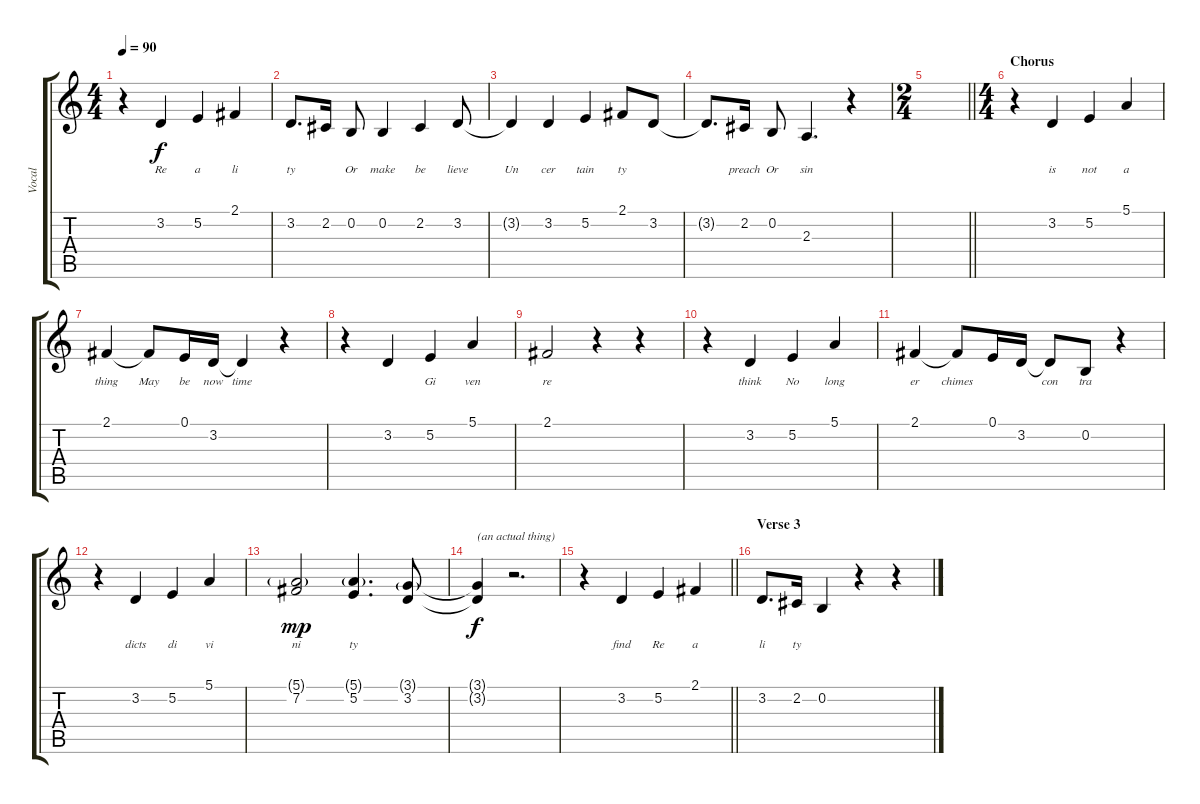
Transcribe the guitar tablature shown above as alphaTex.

\track ("Vocal" "Vocal") {instrument acousticgrandpiano}
\staff {score tabs}
\tuning (E4 B3 G3 D3 A2 E2) {hide}
\ts (4 4)
\tempo 90
\clef g2
\ks c
r.4{dy f} 3.2.4{lyrics (0 "Re") lyrics (1 "") lyrics (2 "") lyrics (3 "") lyrics (4 "")} 5.2.4{lyrics (0 "a") lyrics (1 "") lyrics (2 "") lyrics (3 "") lyrics (4 "")} 2.1.4{lyrics (0 "li") lyrics (1 "") lyrics (2 "") lyrics (3 "") lyrics (4 "")} |
3.2.8{d lyrics (0 "ty") lyrics (1 "") lyrics (2 "") lyrics (3 "") lyrics (4 "")} 2.2.16{lyrics (0 "") lyrics (1 "") lyrics (2 "") lyrics (3 "") lyrics (4 "")} 0.2.8{lyrics (0 "Or") lyrics (1 "") lyrics (2 "") lyrics (3 "") lyrics (4 "")} 0.2.4{lyrics (0 "make") lyrics (1 "") lyrics (2 "") lyrics (3 "") lyrics (4 "")} 2.2.4{lyrics (0 "be") lyrics (1 "") lyrics (2 "") lyrics (3 "") lyrics (4 "")} 3.2.8{lyrics (0 "lieve") lyrics (1 "") lyrics (2 "") lyrics (3 "") lyrics (4 "")} |
3.2{t}.4{lyrics (0 "Un") lyrics (1 "") lyrics (2 "") lyrics (3 "") lyrics (4 "")} 3.2.4{lyrics (0 "cer") lyrics (1 "") lyrics (2 "") lyrics (3 "") lyrics (4 "")} 5.2.4{lyrics (0 "tain") lyrics (1 "") lyrics (2 "") lyrics (3 "") lyrics (4 "")} 2.1.8{lyrics (0 "ty") lyrics (1 "") lyrics (2 "") lyrics (3 "") lyrics (4 "")} 3.2.8{lyrics (0 "") lyrics (1 "") lyrics (2 "") lyrics (3 "") lyrics (4 "")} |
3.2{t}.8{d lyrics (0 "") lyrics (1 "") lyrics (2 "") lyrics (3 "") lyrics (4 "")} 2.2.16{lyrics (0 "preach") lyrics (1 "") lyrics (2 "") lyrics (3 "") lyrics (4 "")} 0.2.8{lyrics (0 "Or") lyrics (1 "") lyrics (2 "") lyrics (3 "") lyrics (4 "")} 2.3.4{d lyrics (0 "sin") lyrics (1 "") lyrics (2 "") lyrics (3 "") lyrics (4 "")} r.4 |
\ts (2 4)
\barLineRight lightlight
|
\ts (4 4)
\section ("" "Chorus")
r.4 3.2.4{lyrics (0 "is") lyrics (1 "") lyrics (2 "") lyrics (3 "") lyrics (4 "")} 5.2.4{lyrics (0 "not") lyrics (1 "") lyrics (2 "") lyrics (3 "") lyrics (4 "")} 5.1.4{lyrics (0 "a") lyrics (1 "") lyrics (2 "") lyrics (3 "") lyrics (4 "")} |
2.1.4{lyrics (0 "thing") lyrics (1 "") lyrics (2 "") lyrics (3 "") lyrics (4 "")} 2.1{t}.8{lyrics (0 "May") lyrics (1 "") lyrics (2 "") lyrics (3 "") lyrics (4 "")} 0.1.16{lyrics (0 "be") lyrics (1 "") lyrics (2 "") lyrics (3 "") lyrics (4 "")} 3.2.16{lyrics (0 "now") lyrics (1 "") lyrics (2 "") lyrics (3 "") lyrics (4 "")} 3.2{t}.4{lyrics (0 "time") lyrics (1 "") lyrics (2 "") lyrics (3 "") lyrics (4 "")} r.4 |
r.4 3.2.4{lyrics (0 "") lyrics (1 "") lyrics (2 "") lyrics (3 "") lyrics (4 "")} 5.2.4{lyrics (0 "Gi") lyrics (1 "") lyrics (2 "") lyrics (3 "") lyrics (4 "")} 5.1.4{lyrics (0 "ven") lyrics (1 "") lyrics (2 "") lyrics (3 "") lyrics (4 "")} |
2.1.2{lyrics (0 "re") lyrics (1 "") lyrics (2 "") lyrics (3 "") lyrics (4 "")} r.4 r.4 |
r.4 3.2.4{lyrics (0 "think") lyrics (1 "") lyrics (2 "") lyrics (3 "") lyrics (4 "")} 5.2.4{lyrics (0 "No") lyrics (1 "") lyrics (2 "") lyrics (3 "") lyrics (4 "")} 5.1.4{lyrics (0 "long") lyrics (1 "") lyrics (2 "") lyrics (3 "") lyrics (4 "")} |
2.1.4{lyrics (0 "er") lyrics (1 "") lyrics (2 "") lyrics (3 "") lyrics (4 "")} 2.1{t}.8{lyrics (0 "chimes") lyrics (1 "") lyrics (2 "") lyrics (3 "") lyrics (4 "")} 0.1.16{lyrics (0 "") lyrics (1 "") lyrics (2 "") lyrics (3 "") lyrics (4 "")} 3.2.16{lyrics (0 "") lyrics (1 "") lyrics (2 "") lyrics (3 "") lyrics (4 "")} 3.2{t}.8{lyrics (0 "con") lyrics (1 "") lyrics (2 "") lyrics (3 "") lyrics (4 "")} 0.2.8{lyrics (0 "tra") lyrics (1 "") lyrics (2 "") lyrics (3 "") lyrics (4 "")} r.4 |
r.4 3.2.4{lyrics (0 "dicts") lyrics (1 "") lyrics (2 "") lyrics (3 "") lyrics (4 "")} 5.2.4{lyrics (0 "di") lyrics (1 "") lyrics (2 "") lyrics (3 "") lyrics (4 "")} 5.1.4{lyrics (0 "vi") lyrics (1 "") lyrics (2 "") lyrics (3 "") lyrics (4 "")} |
(5.1{g} 7.2).2{lyrics (0 "ni") lyrics (1 "") lyrics (2 "") lyrics (3 "") lyrics (4 "") dy mp} (5.1{g} 5.2).4{d lyrics (0 "ty") lyrics (1 "") lyrics (2 "") lyrics (3 "") lyrics (4 "")} (3.1{g} 3.2).8{lyrics (0 "") lyrics (1 "") lyrics (2 "") lyrics (3 "") lyrics (4 "")} |
(3.1{t} 3.2{t}).4{txt "(an actual thing)" lyrics (0 "") lyrics (1 "") lyrics (2 "") lyrics (3 "") lyrics (4 "") dy f} r.2{d} |
\barLineRight lightlight
r.4 3.2.4{lyrics (0 "find") lyrics (1 "") lyrics (2 "") lyrics (3 "") lyrics (4 "")} 5.2.4{lyrics (0 "Re") lyrics (1 "") lyrics (2 "") lyrics (3 "") lyrics (4 "")} 2.1.4{lyrics (0 "a") lyrics (1 "") lyrics (2 "") lyrics (3 "") lyrics (4 "")} |
\section ("" "Verse 3")
3.2.8{d lyrics (0 "li") lyrics (1 "") lyrics (2 "") lyrics (3 "") lyrics (4 "")} 2.2.16{lyrics (0 "ty") lyrics (1 "") lyrics (2 "") lyrics (3 "") lyrics (4 "")} 0.2.4{lyrics (0 "") lyrics (1 "") lyrics (2 "") lyrics (3 "") lyrics (4 "")} r.4 r.4
